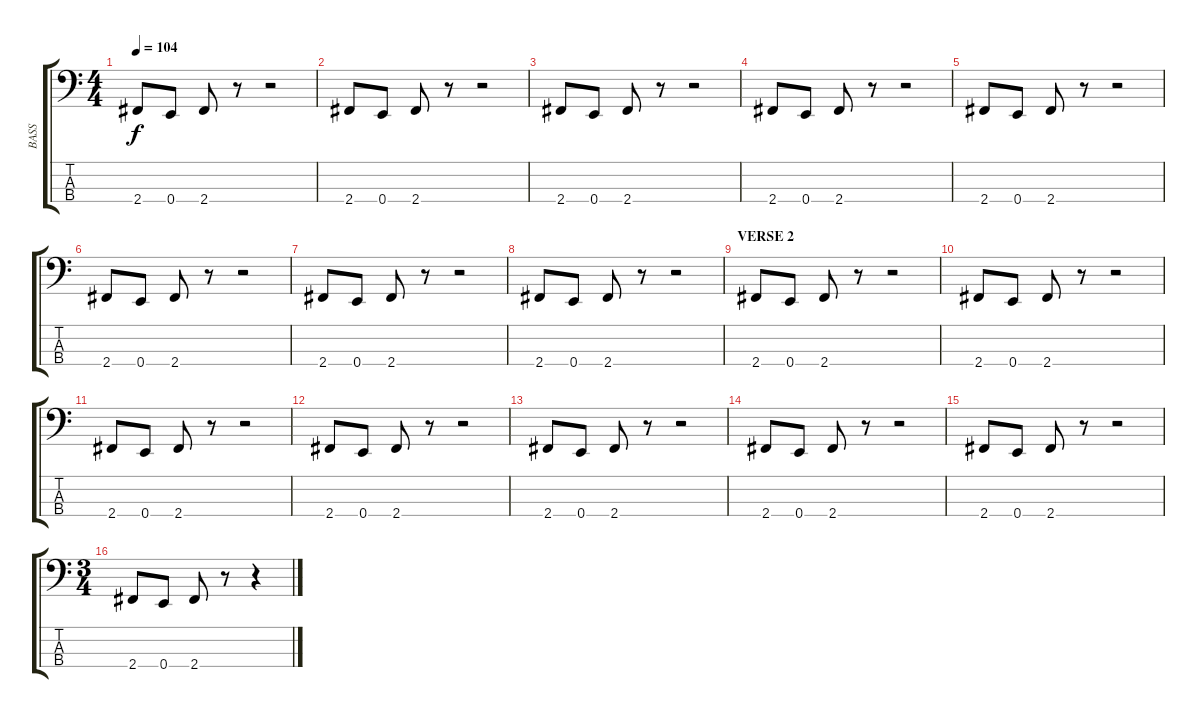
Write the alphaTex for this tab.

\track ("BASS" "BASS") {instrument electricbassfinger}
\staff {score tabs}
\tuning (G2 D2 A1 E1) {hide}
\ts (4 4)
\tempo 104
\clef f4
\ks c
2.4.8{dy f} 0.4.8 2.4.8 r.8 r.2 |
2.4.8 0.4.8 2.4.8 r.8 r.2 |
2.4.8 0.4.8 2.4.8 r.8 r.2 |
2.4.8 0.4.8 2.4.8 r.8 r.2 |
2.4.8 0.4.8 2.4.8 r.8 r.2 |
2.4.8 0.4.8 2.4.8 r.8 r.2 |
2.4.8 0.4.8 2.4.8 r.8 r.2 |
2.4.8 0.4.8 2.4.8 r.8 r.2 |
\section ("" "VERSE 2")
2.4.8 0.4.8 2.4.8 r.8 r.2 |
2.4.8 0.4.8 2.4.8 r.8 r.2 |
2.4.8 0.4.8 2.4.8 r.8 r.2 |
2.4.8 0.4.8 2.4.8 r.8 r.2 |
2.4.8 0.4.8 2.4.8 r.8 r.2 |
2.4.8 0.4.8 2.4.8 r.8 r.2 |
2.4.8 0.4.8 2.4.8 r.8 r.2 |
\ts (3 4)
2.4.8 0.4.8 2.4.8 r.8 r.4
